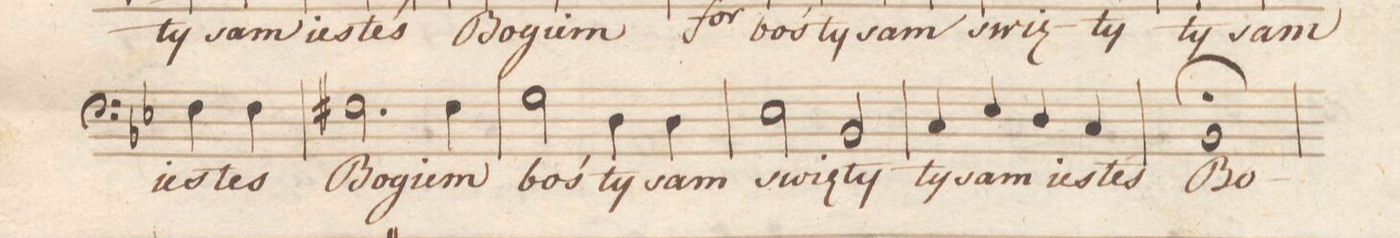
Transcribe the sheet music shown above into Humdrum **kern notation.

**kern	**text	**dynam
*I"Basso	*	*
*clefF4	*	*
*k[b-e-]	*	*
*met(c)	*	*
*M4/4	*	*
4F\	ies-	.
4F\	-tes	.
=112	=112	=112
2.F#X\	Bo-	.
4F#\	-giem	.
=113	=113	=113
2G\	boś	.
4D\	ty	.
4D\	sam	.
=114	=114	=114
2E-\	swię-	.
2BB-/	-ty	.
=115	=115	=115
4C/	ty	.
4E-/	sam	.
4D/	ies-	.
4C/	-tes	.
=116	=116	=116
1BB-/;	Bo-	.
=117	=117	=117
*-	*-	*-
